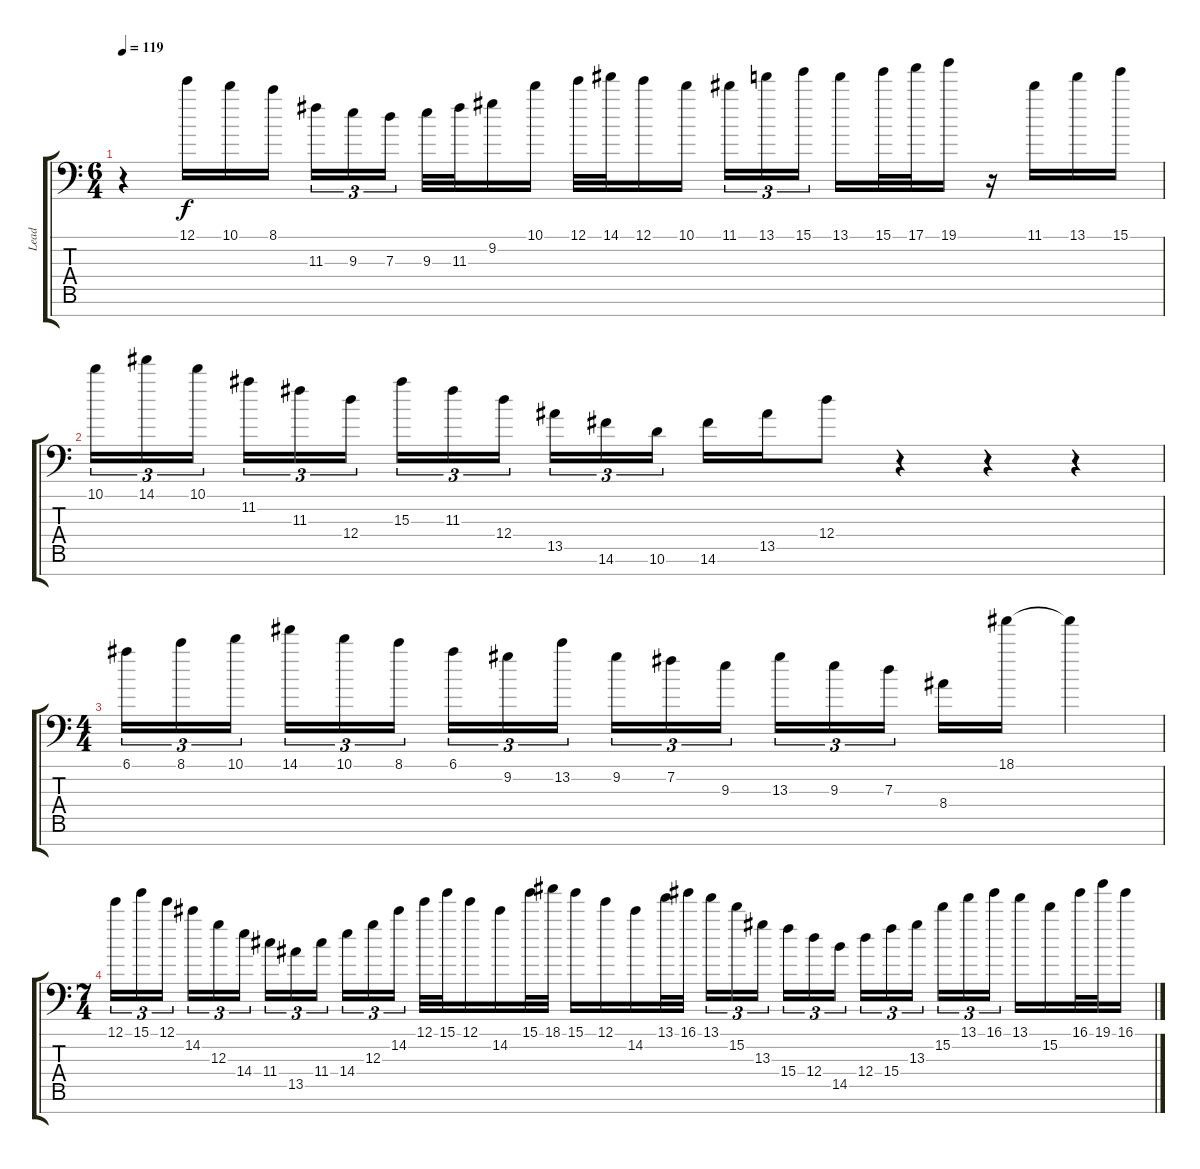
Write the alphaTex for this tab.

\track ("Lead" "Lead") {instrument distortionguitar}
\staff {score tabs}
\tuning (E4 B3 G3 D3 A2 E2 A1) {hide}
\ts (6 4)
\tempo 119
\clef f4
\ks c
r.4{dy f} 12.1.16 10.1.16 8.1.16{beam splitsecondary} 11.3.16{tu (3 2)} 9.3.16{tu (3 2)} 7.3.16{tu (3 2) beam splitsecondary} 9.3.32 11.3.32 9.2.16 10.1.16 12.1.32 14.1.32 12.1.16 10.1.16{beam splitsecondary} 11.1.16{tu (3 2)} 13.1.16{tu (3 2)} 15.1.16{tu (3 2) beam splitsecondary} 13.1.16 15.1.32 17.1.32 19.1.16 r.16{balance 1} 11.1.16 13.1.16 15.1.16 |
10.1.16{tu (3 2)} 14.1.16{tu (3 2)} 10.1.16{tu (3 2) beam splitsecondary} 11.2.16{tu (3 2)} 11.3.16{tu (3 2)} 12.4.16{tu (3 2) beam splitsecondary} 15.3.16{tu (3 2)} 11.3.16{tu (3 2)} 12.4.16{tu (3 2) beam splitsecondary} 13.5.16{tu (3 2)} 14.6.16{tu (3 2)} 10.6.16{tu (3 2) beam splitsecondary} 14.6.16 13.5.16 12.4.8 r.4 r.4 r.4 |
\ts (4 4)
6.1.16{tu (3 2)} 8.1.16{tu (3 2)} 10.1.16{tu (3 2) beam splitsecondary} 14.1.16{tu (3 2)} 10.1.16{tu (3 2)} 8.1.16{tu (3 2)} 6.1.16{tu (3 2)} 9.2.16{tu (3 2)} 13.2.16{tu (3 2) beam splitsecondary} 9.2.16{tu (3 2)} 7.2.16{tu (3 2)} 9.3.16{tu (3 2)} 13.3.16{tu (3 2)} 9.3.16{tu (3 2)} 7.3.16{tu (3 2) beam splitsecondary} 8.4.16 18.1.16 18.1{t}.4 |
\ts (7 4)
12.1.16{tu (3 2) balance 8} 15.1.16{tu (3 2)} 12.1.16{tu (3 2) beam splitsecondary} 14.2.16{tu (3 2)} 12.3.16{tu (3 2)} 14.4.16{tu (3 2)} 11.4.16{tu (3 2)} 13.5.16{tu (3 2)} 11.4.16{tu (3 2) beam splitsecondary} 14.4.16{tu (3 2)} 12.3.16{tu (3 2)} 14.2.16{tu (3 2)} 12.1.32 15.1.32 12.1.16 14.2.16 15.1.32 18.1.32 15.1.16 12.1.16 14.2.16 13.1.32 16.1.32 13.1.16{tu (3 2)} 15.2.16{tu (3 2)} 13.3.16{tu (3 2) beam splitsecondary} 15.4.16{tu (3 2)} 12.4.16{tu (3 2)} 14.5.16{tu (3 2)} 12.4.16{tu (3 2)} 15.4.16{tu (3 2)} 13.3.16{tu (3 2) beam splitsecondary} 15.2.16{tu (3 2)} 13.1.16{tu (3 2)} 16.1.16{tu (3 2)} 13.1.16 15.2.16 16.1.32 19.1.32 16.1.16
